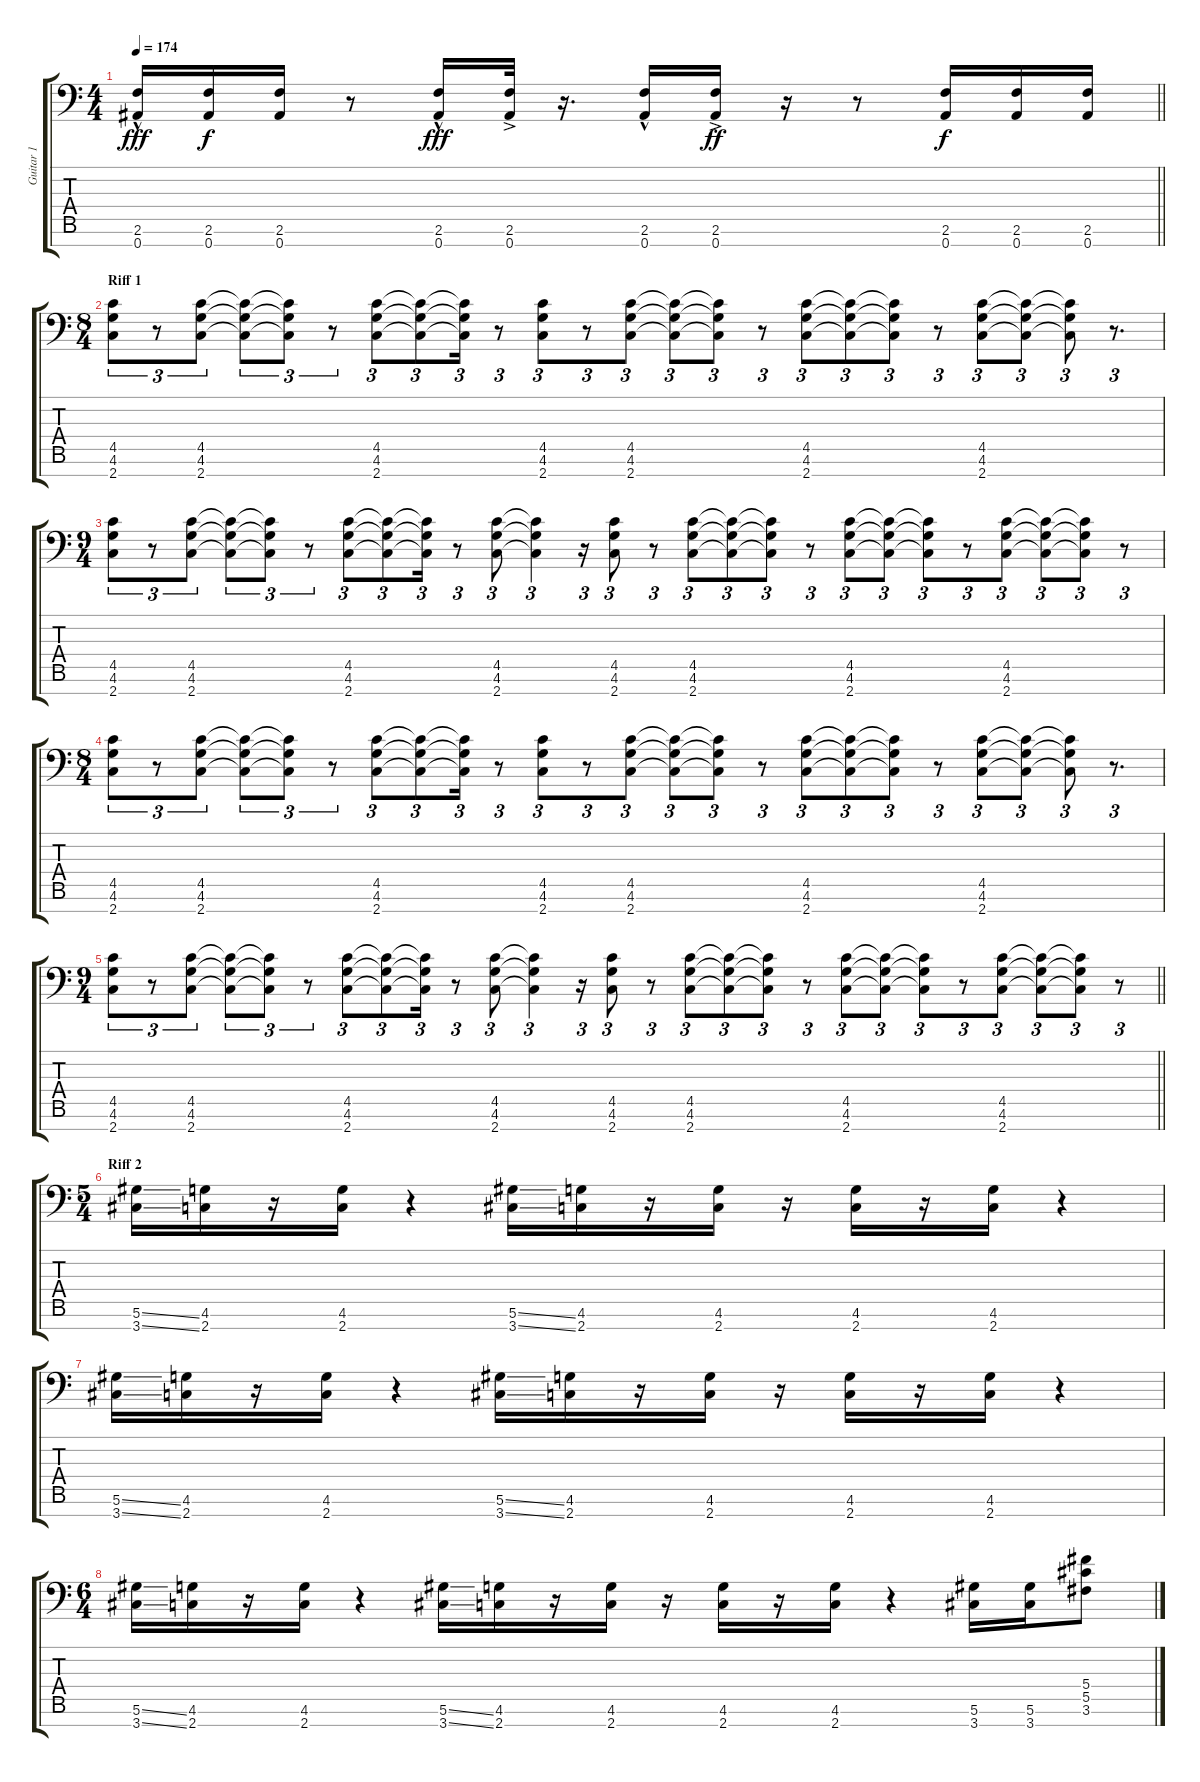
\track ("Guitar 1" "Guitar 1") {instrument distortionguitar}
\staff {score tabs}
\tuning (Eb4 Bb3 Gb3 Db3 Ab2 Eb2 Bb1) {hide}
\ts (4 4)
\tempo 174
\clef f4
\barLineRight lightlight
\ks c
(2.6{hac} 0.7{hac}).16{dy fff} (2.6 0.7).16{dy f} (2.6 0.7).16 r.8 (2.6{hac} 0.7{hac}).16{dy fff} (2.6{ac} 0.7{ac}).32 r.16{d} (2.6{hac} 0.7{hac}).16 (2.6{ac} 0.7{ac}).16{dy ff} r.16 r.8 (2.6 0.7).16{dy f} (2.6 0.7).16 (2.6 0.7).16 |
\ts (8 4)
\section ("" "Riff 1")
(4.5 4.6 2.7).8{tu (3 2)} r.8{tu (3 2)} (4.5 4.6 2.7).8{tu (3 2)} (4.5{t} 4.6{t} 2.7{t}).8{tu (3 2)} (4.5{t} 4.6{t} 2.7{t}).8{tu (3 2)} r.8{tu (3 2)} (4.5 4.6 2.7).8{tu (3 2)} (4.5{t} 4.6{t} 2.7{t}).8{tu (3 2)} (4.5{t} 4.6{t} 2.7{t}).16{tu (3 2)} r.8{tu (3 2)} (4.5 4.6 2.7).8{tu (3 2)} r.8{tu (3 2)} (4.5 4.6 2.7).8{tu (3 2)} (4.5{t} 4.6{t} 2.7{t}).8{tu (3 2)} (4.5{t} 4.6{t} 2.7{t}).8{tu (3 2)} r.8{tu (3 2)} (4.5 4.6 2.7).8{tu (3 2)} (4.5{t} 4.6{t} 2.7{t}).8{tu (3 2)} (4.5{t} 4.6{t} 2.7{t}).8{tu (3 2)} r.8{tu (3 2)} (4.5 4.6 2.7).8{tu (3 2)} (4.5{t} 4.6{t} 2.7{t}).8{tu (3 2)} (4.5{t} 4.6{t} 2.7{t}).8{tu (3 2)} r.8{d tu (3 2)} |
\ts (9 4)
(4.5 4.6 2.7).8{tu (3 2)} r.8{tu (3 2)} (4.5 4.6 2.7).8{tu (3 2)} (4.5{t} 4.6{t} 2.7{t}).8{tu (3 2)} (4.5{t} 4.6{t} 2.7{t}).8{tu (3 2)} r.8{tu (3 2)} (4.5 4.6 2.7).8{tu (3 2)} (4.5{t} 4.6{t} 2.7{t}).8{tu (3 2)} (4.5{t} 4.6{t} 2.7{t}).16{tu (3 2)} r.8{tu (3 2)} (4.5 4.6 2.7).8{tu (3 2)} (4.5{t} 4.6{t} 2.7{t}).4{tu (3 2)} r.16{tu (3 2)} (4.5 4.6 2.7).8{tu (3 2)} r.8{tu (3 2)} (4.5 4.6 2.7).8{tu (3 2)} (4.5{t} 4.6{t} 2.7{t}).8{tu (3 2)} (4.5{t} 4.6{t} 2.7{t}).8{tu (3 2)} r.8{tu (3 2)} (4.5 4.6 2.7).8{tu (3 2)} (4.5{t} 4.6{t} 2.7{t}).8{tu (3 2)} (4.5{t} 4.6{t} 2.7{t}).8{tu (3 2)} r.8{tu (3 2)} (4.5 4.6 2.7).8{tu (3 2)} (4.5{t} 4.6{t} 2.7{t}).8{tu (3 2)} (4.5{t} 4.6{t} 2.7{t}).8{tu (3 2)} r.8{tu (3 2)} |
\ts (8 4)
(4.5 4.6 2.7).8{tu (3 2)} r.8{tu (3 2)} (4.5 4.6 2.7).8{tu (3 2)} (4.5{t} 4.6{t} 2.7{t}).8{tu (3 2)} (4.5{t} 4.6{t} 2.7{t}).8{tu (3 2)} r.8{tu (3 2)} (4.5 4.6 2.7).8{tu (3 2)} (4.5{t} 4.6{t} 2.7{t}).8{tu (3 2)} (4.5{t} 4.6{t} 2.7{t}).16{tu (3 2)} r.8{tu (3 2)} (4.5 4.6 2.7).8{tu (3 2)} r.8{tu (3 2)} (4.5 4.6 2.7).8{tu (3 2)} (4.5{t} 4.6{t} 2.7{t}).8{tu (3 2)} (4.5{t} 4.6{t} 2.7{t}).8{tu (3 2)} r.8{tu (3 2)} (4.5 4.6 2.7).8{tu (3 2)} (4.5{t} 4.6{t} 2.7{t}).8{tu (3 2)} (4.5{t} 4.6{t} 2.7{t}).8{tu (3 2)} r.8{tu (3 2)} (4.5 4.6 2.7).8{tu (3 2)} (4.5{t} 4.6{t} 2.7{t}).8{tu (3 2)} (4.5{t} 4.6{t} 2.7{t}).8{tu (3 2)} r.8{d tu (3 2)} |
\ts (9 4)
\barLineRight lightlight
(4.5 4.6 2.7).8{tu (3 2)} r.8{tu (3 2)} (4.5 4.6 2.7).8{tu (3 2)} (4.5{t} 4.6{t} 2.7{t}).8{tu (3 2)} (4.5{t} 4.6{t} 2.7{t}).8{tu (3 2)} r.8{tu (3 2)} (4.5 4.6 2.7).8{tu (3 2)} (4.5{t} 4.6{t} 2.7{t}).8{tu (3 2)} (4.5{t} 4.6{t} 2.7{t}).16{tu (3 2)} r.8{tu (3 2)} (4.5 4.6 2.7).8{tu (3 2)} (4.5{t} 4.6{t} 2.7{t}).4{tu (3 2)} r.16{tu (3 2)} (4.5 4.6 2.7).8{tu (3 2)} r.8{tu (3 2)} (4.5 4.6 2.7).8{tu (3 2)} (4.5{t} 4.6{t} 2.7{t}).8{tu (3 2)} (4.5{t} 4.6{t} 2.7{t}).8{tu (3 2)} r.8{tu (3 2)} (4.5 4.6 2.7).8{tu (3 2)} (4.5{t} 4.6{t} 2.7{t}).8{tu (3 2)} (4.5{t} 4.6{t} 2.7{t}).8{tu (3 2)} r.8{tu (3 2)} (4.5 4.6 2.7).8{tu (3 2)} (4.5{t} 4.6{t} 2.7{t}).8{tu (3 2)} (4.5{t} 4.6{t} 2.7{t}).8{tu (3 2)} r.8{tu (3 2)} |
\ts (5 4)
\section ("" "Riff 2")
(5.6{ss} 3.7{ss}).16 (4.6 2.7).16 r.16 (4.6 2.7).16 r.4 (5.6{ss} 3.7{ss}).16 (4.6 2.7).16 r.16 (4.6 2.7).16 r.16 (4.6 2.7).16 r.16 (4.6 2.7).16 r.4 |
(5.6{ss} 3.7{ss}).16 (4.6 2.7).16 r.16 (4.6 2.7).16 r.4 (5.6{ss} 3.7{ss}).16 (4.6 2.7).16 r.16 (4.6 2.7).16 r.16 (4.6 2.7).16 r.16 (4.6 2.7).16 r.4 |
\ts (6 4)
(5.6{ss} 3.7{ss}).16 (4.6 2.7).16 r.16 (4.6 2.7).16 r.4 (5.6{ss} 3.7{ss}).16 (4.6 2.7).16 r.16 (4.6 2.7).16 r.16 (4.6 2.7).16 r.16 (4.6 2.7).16 r.4 (5.6 3.7).16 (5.6 3.7).16 (5.4 5.5 3.6).8
